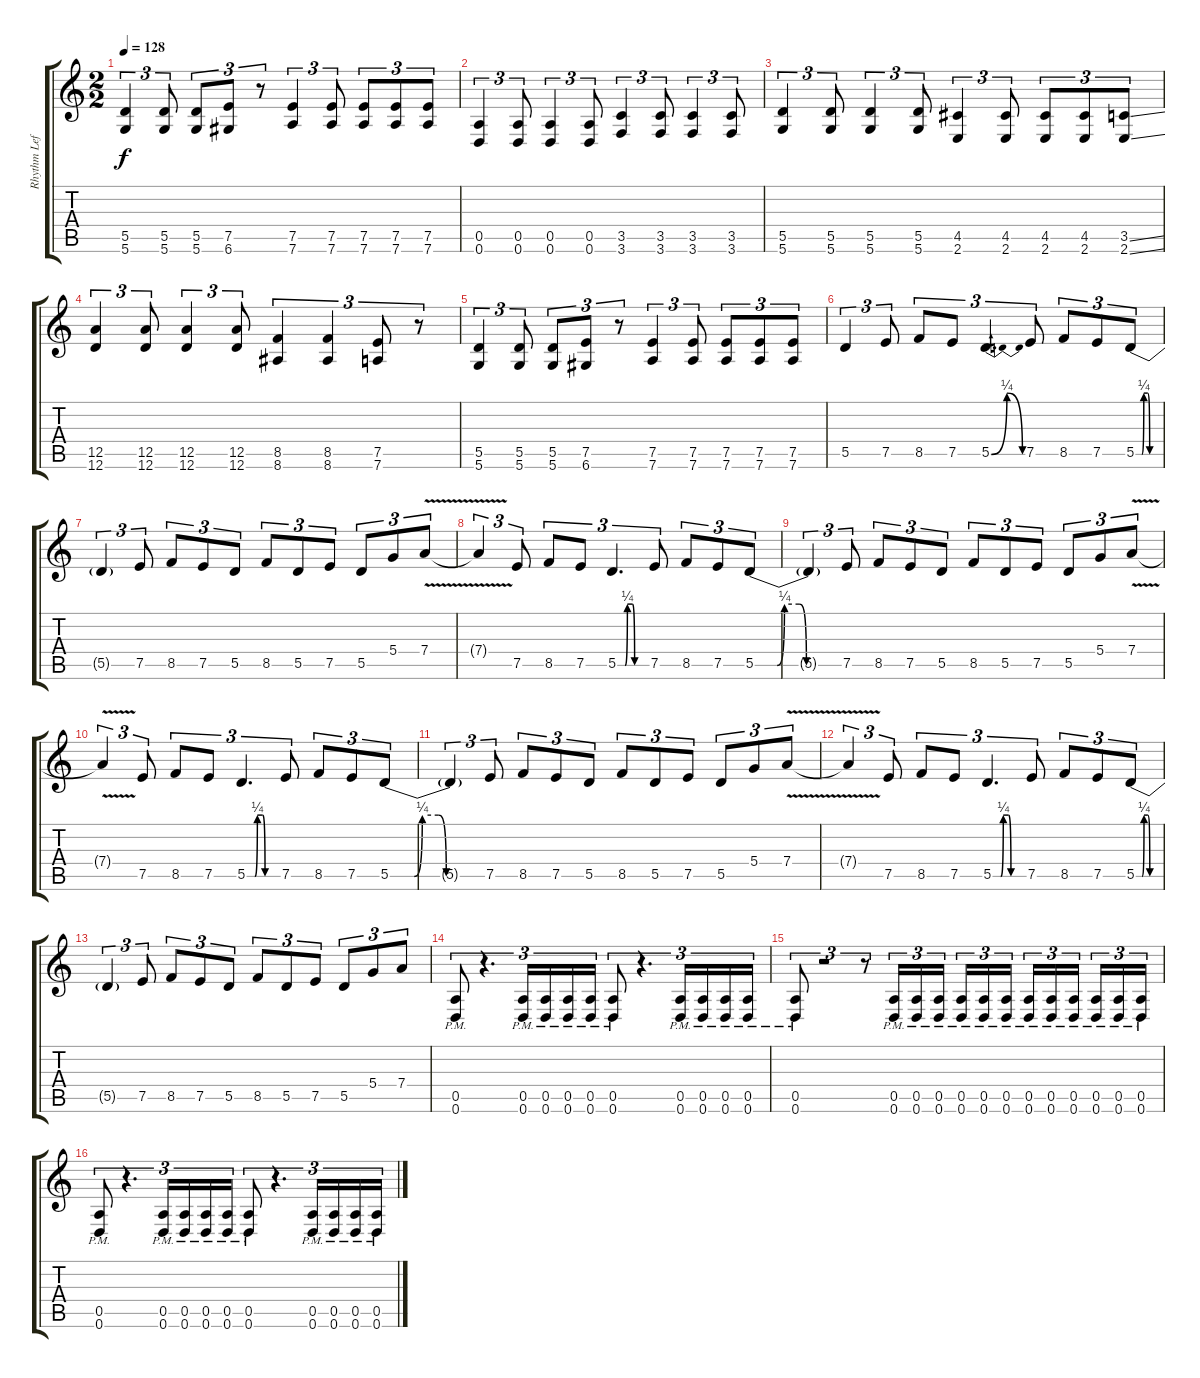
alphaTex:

\track ("Rhythm Left" "Rhythm Lef") {instrument overdrivenguitar}
\staff {score tabs}
\tuning (E4 B3 G3 D3 A2 D2) {hide}
\ts (2 2)
\tempo 128
\clef g2
\ks c
(5.5 5.6).4{tu (3 2) dy f} (5.5 5.6).8{tu (3 2)} (5.5 5.6).8{tu (3 2)} (7.5 6.6).8{tu (3 2)} r.8{tu (3 2)} (7.5 7.6).4{tu (3 2)} (7.5 7.6).8{tu (3 2)} (7.5 7.6).8{tu (3 2)} (7.5 7.6).8{tu (3 2)} (7.5 7.6).8{tu (3 2)} |
(0.5 0.6).4{tu (3 2)} (0.5 0.6).8{tu (3 2)} (0.5 0.6).4{tu (3 2)} (0.5 0.6).8{tu (3 2)} (3.5 3.6).4{tu (3 2)} (3.5 3.6).8{tu (3 2)} (3.5 3.6).4{tu (3 2)} (3.5 3.6).8{tu (3 2)} |
(5.5 5.6).4{tu (3 2)} (5.5 5.6).8{tu (3 2)} (5.5 5.6).4{tu (3 2)} (5.5 5.6).8{tu (3 2)} (4.5 2.6).4{tu (3 2)} (4.5 2.6).8{tu (3 2)} (4.5 2.6).8{tu (3 2)} (4.5 2.6).8{tu (3 2)} (3.5{ss} 2.6{ss}).8{tu (3 2)} |
(12.5 12.6).4{tu (3 2)} (12.5 12.6).8{tu (3 2)} (12.5 12.6).4{tu (3 2)} (12.5 12.6).8{tu (3 2)} (8.5 8.6).4{tu (3 2)} (8.5 8.6).4{tu (3 2)} (7.5 7.6).8{tu (3 2)} r.8{tu (3 2)} |
(5.5 5.6).4{tu (3 2)} (5.5 5.6).8{tu (3 2)} (5.5 5.6).8{tu (3 2)} (7.5 6.6).8{tu (3 2)} r.8{tu (3 2)} (7.5 7.6).4{tu (3 2)} (7.5 7.6).8{tu (3 2)} (7.5 7.6).8{tu (3 2)} (7.5 7.6).8{tu (3 2)} (7.5 7.6).8{tu (3 2)} |
5.5.4{tu (3 2)} 7.5.8{tu (3 2)} 8.5.8{tu (3 2)} 7.5.8{tu (3 2)} 5.5{be (bendrelease 15 0 20 1 30 1 35 0)}.4{d tu (3 2)} 7.5.8{tu (3 2)} 8.5.8{tu (3 2)} 7.5.8{tu (3 2)} 5.5{be (custom 0 0 15 0 20 1 30 1 35 0)}.8{tu (3 2)} |
5.5{t}.4{tu (3 2)} 7.5.8{tu (3 2)} 8.5.8{tu (3 2)} 7.5.8{tu (3 2)} 5.5.8{tu (3 2)} 8.5.8{tu (3 2)} 5.5.8{tu (3 2)} 7.5.8{tu (3 2)} 5.5.8{tu (3 2)} 5.4.8{tu (3 2)} 7.4{v}.8{tu (3 2)} |
7.4{v t}.4{tu (3 2)} 7.5.8{tu (3 2)} 8.5.8{tu (3 2)} 7.5.8{tu (3 2)} 5.5{be (custom 0 0 15 0 20 1 30 1 35 0)}.4{d tu (3 2)} 7.5.8{tu (3 2)} 8.5.8{tu (3 2)} 7.5.8{tu (3 2)} 5.5{be (custom 0 0 15 0 20 1 30 1 35 0)}.8{tu (3 2)} |
5.5{t}.4{tu (3 2)} 7.5.8{tu (3 2)} 8.5.8{tu (3 2)} 7.5.8{tu (3 2)} 5.5.8{tu (3 2)} 8.5.8{tu (3 2)} 5.5.8{tu (3 2)} 7.5.8{tu (3 2)} 5.5.8{tu (3 2)} 5.4.8{tu (3 2)} 7.4{v}.8{tu (3 2)} |
7.4{v t}.4{tu (3 2)} 7.5.8{tu (3 2)} 8.5.8{tu (3 2)} 7.5.8{tu (3 2)} 5.5{be (custom 0 0 15 0 20 1 30 1 35 0)}.4{d tu (3 2)} 7.5.8{tu (3 2)} 8.5.8{tu (3 2)} 7.5.8{tu (3 2)} 5.5{be (custom 0 0 15 0 20 1 30 1 35 0)}.8{tu (3 2)} |
5.5{t}.4{tu (3 2)} 7.5.8{tu (3 2)} 8.5.8{tu (3 2)} 7.5.8{tu (3 2)} 5.5.8{tu (3 2)} 8.5.8{tu (3 2)} 5.5.8{tu (3 2)} 7.5.8{tu (3 2)} 5.5.8{tu (3 2)} 5.4.8{tu (3 2)} 7.4{v}.8{tu (3 2)} |
7.4{v t}.4{tu (3 2)} 7.5.8{tu (3 2)} 8.5.8{tu (3 2)} 7.5.8{tu (3 2)} 5.5{be (custom 0 0 15 0 20 1 30 1 35 0)}.4{d tu (3 2)} 7.5.8{tu (3 2)} 8.5.8{tu (3 2)} 7.5.8{tu (3 2)} 5.5{be (custom 0 0 15 0 20 1 30 1 35 0)}.8{tu (3 2)} |
5.5{t}.4{tu (3 2)} 7.5.8{tu (3 2)} 8.5.8{tu (3 2)} 7.5.8{tu (3 2)} 5.5.8{tu (3 2)} 8.5.8{tu (3 2)} 5.5.8{tu (3 2)} 7.5.8{tu (3 2)} 5.5.8{tu (3 2)} 5.4.8{tu (3 2)} 7.4.8{tu (3 2)} |
(0.5 0.6{pm}).8{tu (3 2)} r.4{d tu (3 2)} (0.5 0.6{pm}).16{tu (3 2)} (0.5 0.6{pm}).16{tu (3 2)} (0.5 0.6{pm}).16{tu (3 2)} (0.5 0.6{pm}).16{tu (3 2)} (0.5 0.6{pm}).8{tu (3 2)} r.4{d tu (3 2)} (0.5 0.6{pm}).16{tu (3 2)} (0.5 0.6{pm}).16{tu (3 2)} (0.5 0.6{pm}).16{tu (3 2)} (0.5 0.6{pm}).16{tu (3 2)} |
(0.5 0.6{pm}).8{tu (3 2)} r.2{tu (3 2)} r.8{tu (3 2)} (0.5 0.6{pm}).16{tu (3 2)} (0.5 0.6{pm}).16{tu (3 2)} (0.5 0.6{pm}).16{tu (3 2)} (0.5 0.6{pm}).16{tu (3 2)} (0.5 0.6{pm}).16{tu (3 2)} (0.5 0.6{pm}).16{tu (3 2)} (0.5 0.6{pm}).16{tu (3 2)} (0.5 0.6{pm}).16{tu (3 2)} (0.5 0.6{pm}).16{tu (3 2)} (0.5 0.6{pm}).16{tu (3 2)} (0.5 0.6{pm}).16{tu (3 2)} (0.5 0.6{pm}).16{tu (3 2)} |
(0.5 0.6{pm}).8{tu (3 2)} r.4{d tu (3 2)} (0.5 0.6{pm}).16{tu (3 2)} (0.5 0.6{pm}).16{tu (3 2)} (0.5 0.6{pm}).16{tu (3 2)} (0.5 0.6{pm}).16{tu (3 2)} (0.5 0.6{pm}).8{tu (3 2)} r.4{d tu (3 2)} (0.5 0.6{pm}).16{tu (3 2)} (0.5 0.6{pm}).16{tu (3 2)} (0.5 0.6{pm}).16{tu (3 2)} (0.5 0.6{pm}).16{tu (3 2)}
